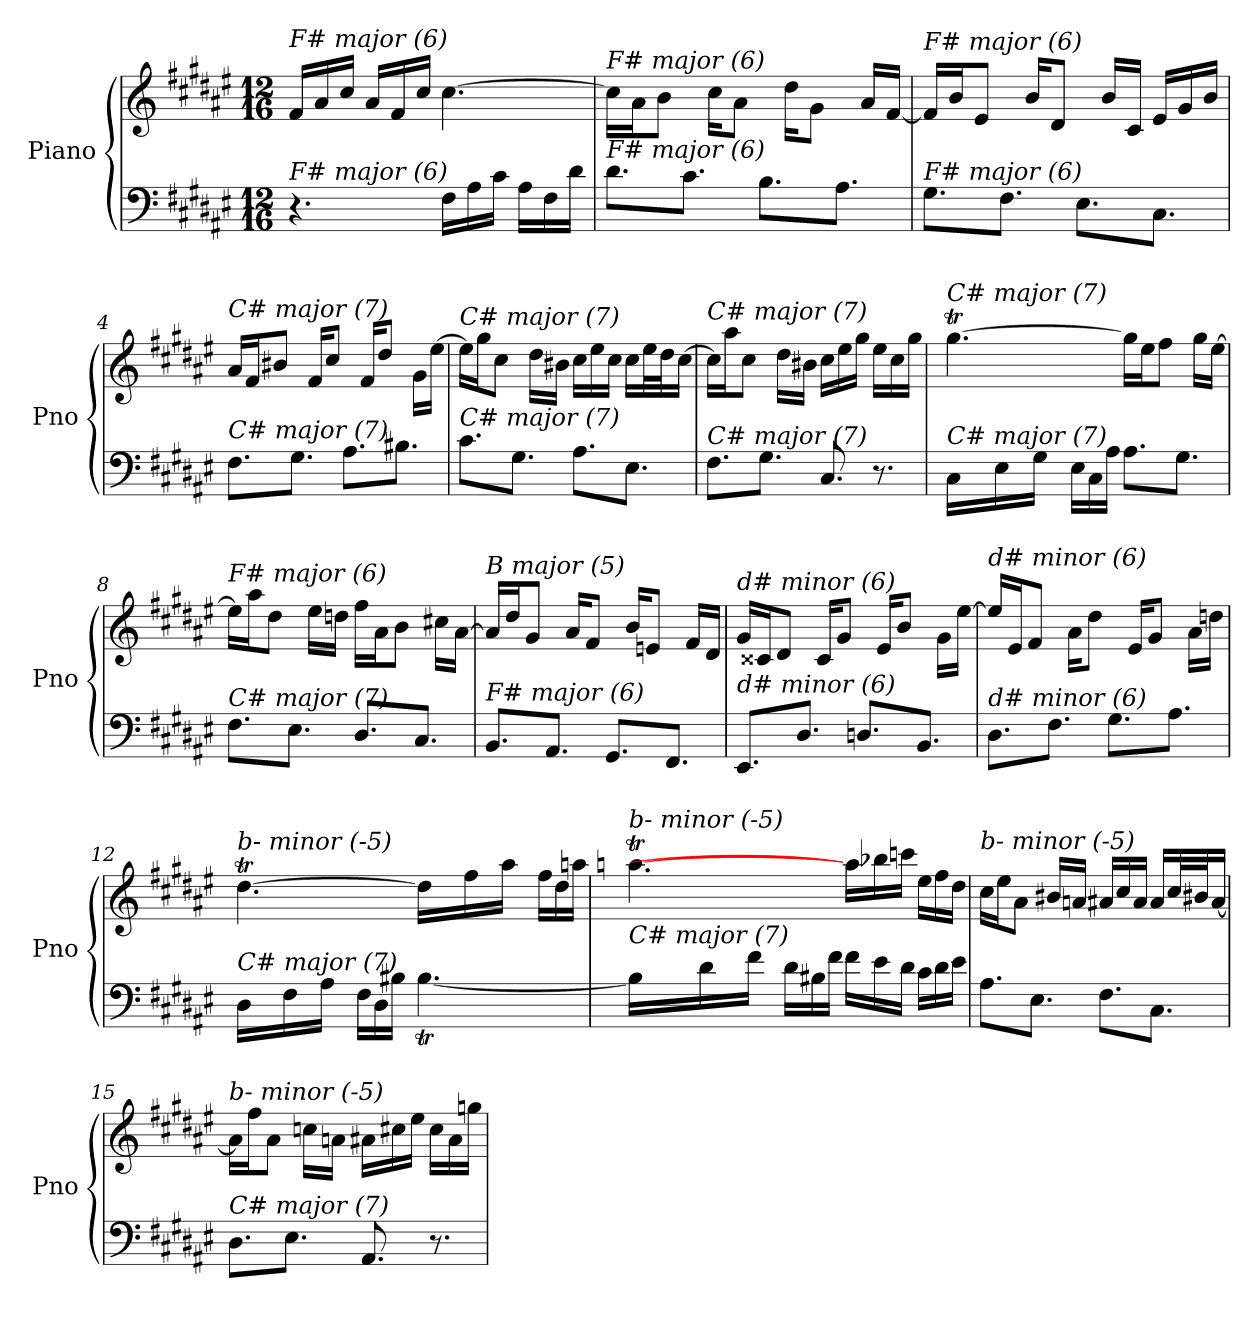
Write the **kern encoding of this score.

**kern	**kern
*part1	*part1
*staff2	*staff1
*I"Piano	*
*I'Pno	*
*clefF4	*clefG2
*k[f#c#g#d#a#e#]	*k[f#c#g#d#a#e#]
*F#:	*F#:
*M12/16	*M12/16
=1	=1
!	!LO:TX:i:t=F# major (6)
!LO:TX:i:t=F# major (6)	!
4.r	16f#/LL
.	16a#/
.	16cc#/JJ
.	16a#/LL
.	16f#/
.	16cc#/JJ
16F#\LL	[4.cc#\
16A#\	.
16c#\JJ	.
16A#\LL	.
16F#\	.
16d#\JJ	.
=2	=2
!	!LO:TX:i:t=F# major (6)
!LO:TX:i:t=F# major (6)	!
8.d#\L	16cc#\LL]
.	16a#\J
.	8b\J
8.c#\J	.
.	16cc#\KL
.	8a#\J
8.B\L	.
.	16dd#\KL
.	8g#\J
8.A#\J	.
.	16a#/LL
.	[16f#/JJ
=3	=3
!	!LO:TX:i:t=F# major (6)
!LO:TX:i:t=F# major (6)	!
8.G#\L	16f#/LL]
.	16b/J
.	8e#/J
8.F#\J	.
.	16b/KL
.	8d#/J
8.E#\L	.
.	16b/LL
.	16c#/JJ
8.C#\J	16e#/LL
.	16g#/
.	16b/JJ
=4	=4
!	!LO:TX:i:t=C# major (7)
!LO:TX:i:t=C# major (7)	!
8.F#\L	16a#/LL
.	16f#/J
.	8b#X/J
8.G#\J	.
.	16f#/KL
.	8cc#/J
8.A#\L	.
.	16f#/KL
.	8dd#/J
8.B#X\J	.
.	16g#\LL
.	[16ee#\JJ
!!LO:LB:g=z
=5	=5
!	!LO:TX:i:t=C# major (7)
!LO:TX:i:t=C# major (7)	!
8.c#\L	16ee#\LL]
.	16gg#\J
.	8cc#\J
8.G#\J	.
.	16dd#\LL
.	16b#X\JJ
8.A#\L	16cc#\LL
.	16ee#\
.	16cc#\JJ
8.E#\J	16cc#\LL
.	32ee#\L
.	32dd#\J
.	[16cc#\JJ
=6	=6
!	!LO:TX:i:t=C# major (7)
!LO:TX:i:t=C# major (7)	!
8.F#\L	16cc#\LL]
.	16aa#\J
.	8cc#\J
8.G#\J	.
.	16dd#\LL
.	16b#X\JJ
8.C#/	16cc#\LL
.	16ee#\
.	16gg#\JJ
8.r	16ee#\LL
.	16cc#\
.	16gg#\JJ
=7	=7
*^	*^
*	*	*	*Xtuplet
!	!	!LO:TX:i:t=C# major (7)	!
!LO:TX:i:t=C# major (7)	!	!	!
4.ryy	16C#\LL	[4.gg#T\	112%3aa#yy
.	.	.	112%3gg#yy
.	.	.	112%3aa#yy
.	16E#\	.	.
.	.	.	112%3gg#yy
.	.	.	112%3aa#yy
.	16G#\JJ	.	.
.	.	.	112%3gg#yy
.	.	.	14%3gg#yy
.	16E#\LL	.	.
.	16C#\	.	.
.	16A#\JJ	.	.
4.ryy	8.A#\L	16gg#\LL]	4.ryy
.	.	16ee#\J	.
.	.	8ff#\J	.
.	8.G#\J	.	.
.	.	16gg#\LL	.
.	.	[16ee#\JJ	.
*v	*v	*	*
*	*v	*v
!!LO:LB:g=z
=8	=8
!	!LO:TX:i:t=F# major (6)
!LO:TX:i:t=C# major (7)	!
8.F#\L	16ee#\LL]
.	16aa#\J
.	8dd#\J
8.E#\J	.
.	16ee#\LL
.	16ddni\JJ
8.D#/L	16ff#\LL
.	16a#\J
.	8b\J
8.C#/J	.
.	16cc#X\LL
.	[16a#\JJ
!!LO:LB:g=z
=9	=9
!	!LO:TX:i:t=B major (5)
!LO:TX:i:t=F# major (6)	!
8.BB/L	16a#/LL]
.	16dd#/J
.	8g#/J
8.AA#/J	.
.	16a#/KL
.	8f#/J
8.GG#/L	.
.	16b/KL
.	8en/J
8.FF#/J	.
.	16f#/LL
.	16d#/JJ
=10	=10
!	!LO:TX:i:t=d# minor (6)
!LO:TX:i:t=d# minor (6)	!
8.EE#/L	16g#/LL
.	16c##X/J
.	8d#/J
8.D#/J	.
.	16c##/KL
.	8g#/J
8.Dni/L	.
.	16e#/KL
.	8b/J
8.BB/J	.
.	16g#\LL
.	[16ee#\JJ
=11	=11
!	!LO:TX:i:t=d# minor (6)
!LO:TX:i:t=d# minor (6)	!
8.D#\L	16ee#/LL]
.	16e#/J
.	8f#/J
8.F#\J	.
.	16a#\KL
.	8dd#\J
8.G#\L	.
.	16e#/KL
.	8g#/J
8.A#\J	.
.	16a#\LL
.	16ddni\JJ
!!LO:LB:g=z
=12	=12
*^	*^
*	*^	*	*
!	!	!	!LO:TX:i:t=b- minor (-5)	!
!LO:TX:i:t=C# major (7)	!	!	!	!
4.ryy	16D#\LL	4.ryy	[4.dd#T\	112%3ee#yy
.	.	.	.	112%3dd#yy
.	.	.	.	112%3ee#yy
.	16F#\	.	.	.
.	.	.	.	112%3dd#yy
.	.	.	.	112%3ee#yy
.	16A#\JJ	.	.	.
.	.	.	.	112%3dd#yy
.	.	.	.	14%3dd#yy
.	16F#\LL	.	.	.
.	16D#\	.	.	.
.	16B#X\JJ	.	.	.
*	*	*Xtuplet	*	*
4.ryy	[4.B#t\	112%3c#yy	16dd#\LL]	4.ryy
.	.	112%3B#yy	.	.
.	.	112%3c#yy	.	.
.	.	.	16ff#\	.
.	.	112%3B#yy	.	.
.	.	112%3c#yy	.	.
.	.	.	16aa#\JJ	.
.	.	112%3B#yy	.	.
.	.	14%3B#yy	.	.
.	.	.	16ff#\LL	.
.	.	.	16dd#\	.
.	.	.	16aani\JJ	.
*	*v	*v	*	*
!!LO:PB:g=z	!!
=13	=13	=13	=13
!	!	!LO:TX:i:t=b- minor (-5)	!
!LO:TX:i:t=C# major (7)	!	!	!
4.ryy	16B#\LL]	[4.aanTi\	112%3bb-Xiyy
.	.	.	112%3aa##iyy
.	.	.	112%3bb-Xiyy
.	16d#\	.	.
.	.	.	112%3aa##iyy
.	.	.	112%3bb-Xiyy
.	16f#\JJ	.	.
.	.	.	112%3aa##iyy
.	.	.	14%3aa##iyy
.	16d#\LL	.	.
.	16B#X\	.	.
.	16f#\JJ	.	.
4.ryy	16f#\LL	16aa##i\LL]	4.ryy
.	16e#\	16bb-Xi\	.
.	16d#\JJ	16cccni\JJ	.
.	16c#\LL	16ee#\LL	.
.	16d#\	16ff#\	.
.	16e#\JJ	16dd#\JJ	.
*	*	*v	*v
=14	=14	=14
!	!	!LO:TX:i:t=b- minor (-5)
!LO:TX:i:t=C# major (7)	!	!
*v	*v	*
8.A#\L	16cc#\LL
.	16ee#\J
.	8a#\J
8.E#\J	.
.	16b#X/LL
.	16ani/JJ
8.F#\L	16a#/LL
.	16cc#/
.	16a#/JJ
8.C#\J	16a#/LL
.	32cc#/L
.	32b#X/J
.	[16a#/JJ
=15	=15
!	!LO:TX:i:t=b- minor (-5)
!LO:TX:i:t=C# major (7)	!
8.D#\L	16a#\LL]
.	16ff#\J
.	8a#\J
8.E#\J	.
.	16ccni\LL
.	16ani\JJ
8.AA#/	16a#\LL
.	16cc#\
.	16ee#\JJ
8.r	16cc#\LL
.	16a#\
.	16ggni\JJ
=	=
*-	*-
